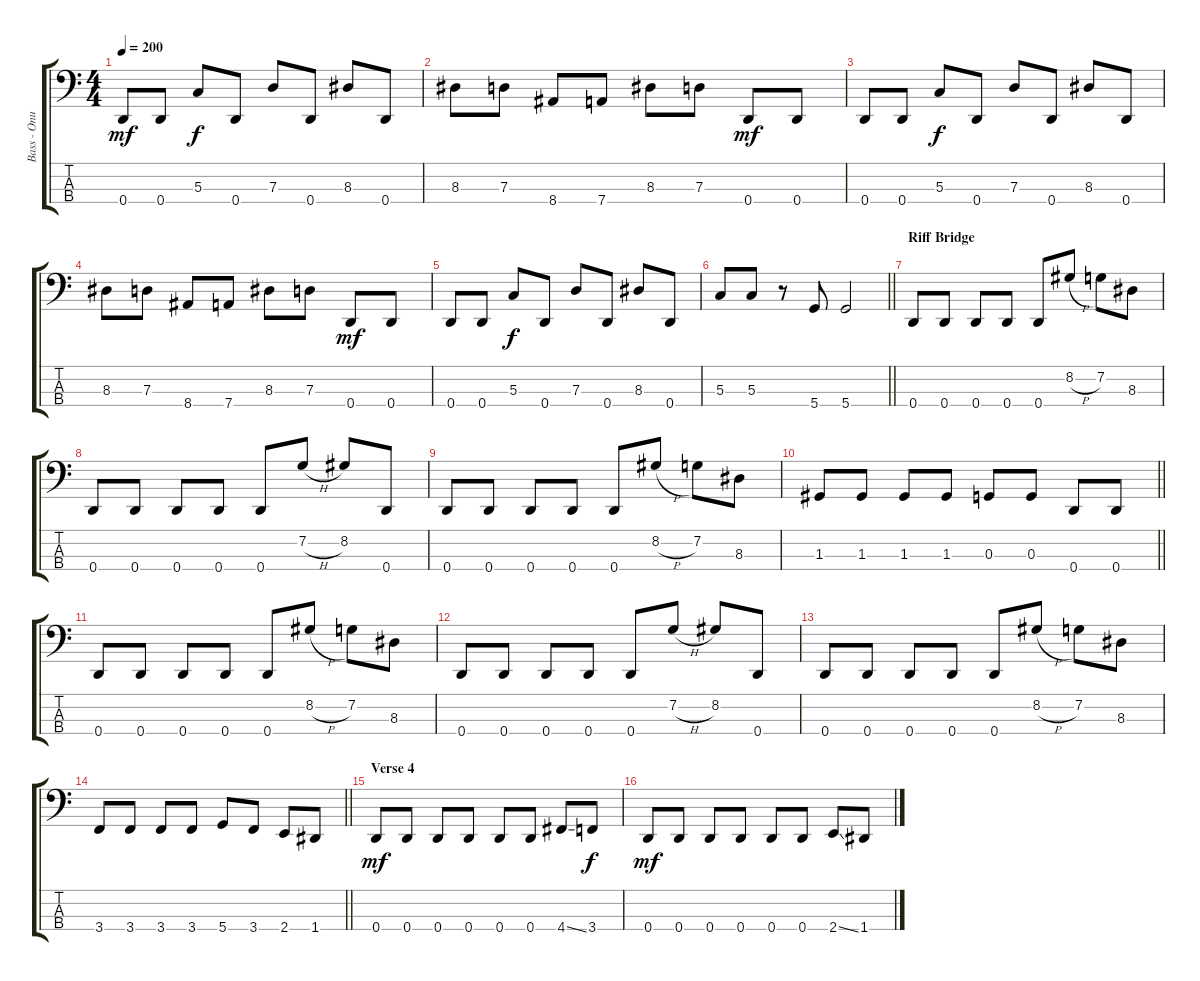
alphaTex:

\track ("Bass - Onur" "Bass - Onu") {instrument electricbasspick}
\staff {score tabs}
\tuning (F2 C2 G1 D1) {hide}
\ts (4 4)
\tempo 200
\clef f4
\ks c
0.4.8{dy mf} 0.4.8 5.3.8{dy f} 0.4.8 7.3.8 0.4.8 8.3.8 0.4.8 |
8.3.8 7.3.8 8.4.8 7.4.8 8.3.8 7.3.8 0.4.8{dy mf} 0.4.8 |
0.4.8 0.4.8 5.3.8{dy f} 0.4.8 7.3.8 0.4.8 8.3.8 0.4.8 |
8.3.8 7.3.8 8.4.8 7.4.8 8.3.8 7.3.8 0.4.8{dy mf} 0.4.8 |
0.4.8 0.4.8 5.3.8{dy f} 0.4.8 7.3.8 0.4.8 8.3.8 0.4.8 |
\barLineRight lightlight
5.3.8 5.3.8 r.8 5.4.8 5.4.2 |
\section ("" "Riff Bridge")
0.4.8 0.4.8 0.4.8 0.4.8 0.4.8 8.2{h}.8 7.2.8 8.3.8 |
0.4.8 0.4.8 0.4.8 0.4.8 0.4.8 7.2{h}.8 8.2.8 0.4.8 |
0.4.8 0.4.8 0.4.8 0.4.8 0.4.8 8.2{h}.8 7.2.8 8.3.8 |
\barLineRight lightlight
1.3.8 1.3.8 1.3.8 1.3.8 0.3.8 0.3.8 0.4.8 0.4.8 |
0.4.8 0.4.8 0.4.8 0.4.8 0.4.8 8.2{h}.8 7.2.8 8.3.8 |
0.4.8 0.4.8 0.4.8 0.4.8 0.4.8 7.2{h}.8 8.2.8 0.4.8 |
0.4.8 0.4.8 0.4.8 0.4.8 0.4.8 8.2{h}.8 7.2.8 8.3.8 |
\barLineRight lightlight
3.4.8 3.4.8 3.4.8 3.4.8 5.4.8 3.4.8 2.4.8 1.4.8 |
\section ("" "Verse 4")
0.4.8{dy mf} 0.4.8 0.4.8 0.4.8 0.4.8 0.4.8 4.4{ss}.8 3.4.8{dy f} |
0.4.8{dy mf} 0.4.8 0.4.8 0.4.8 0.4.8 0.4.8 2.4{ss}.8 1.4.8
